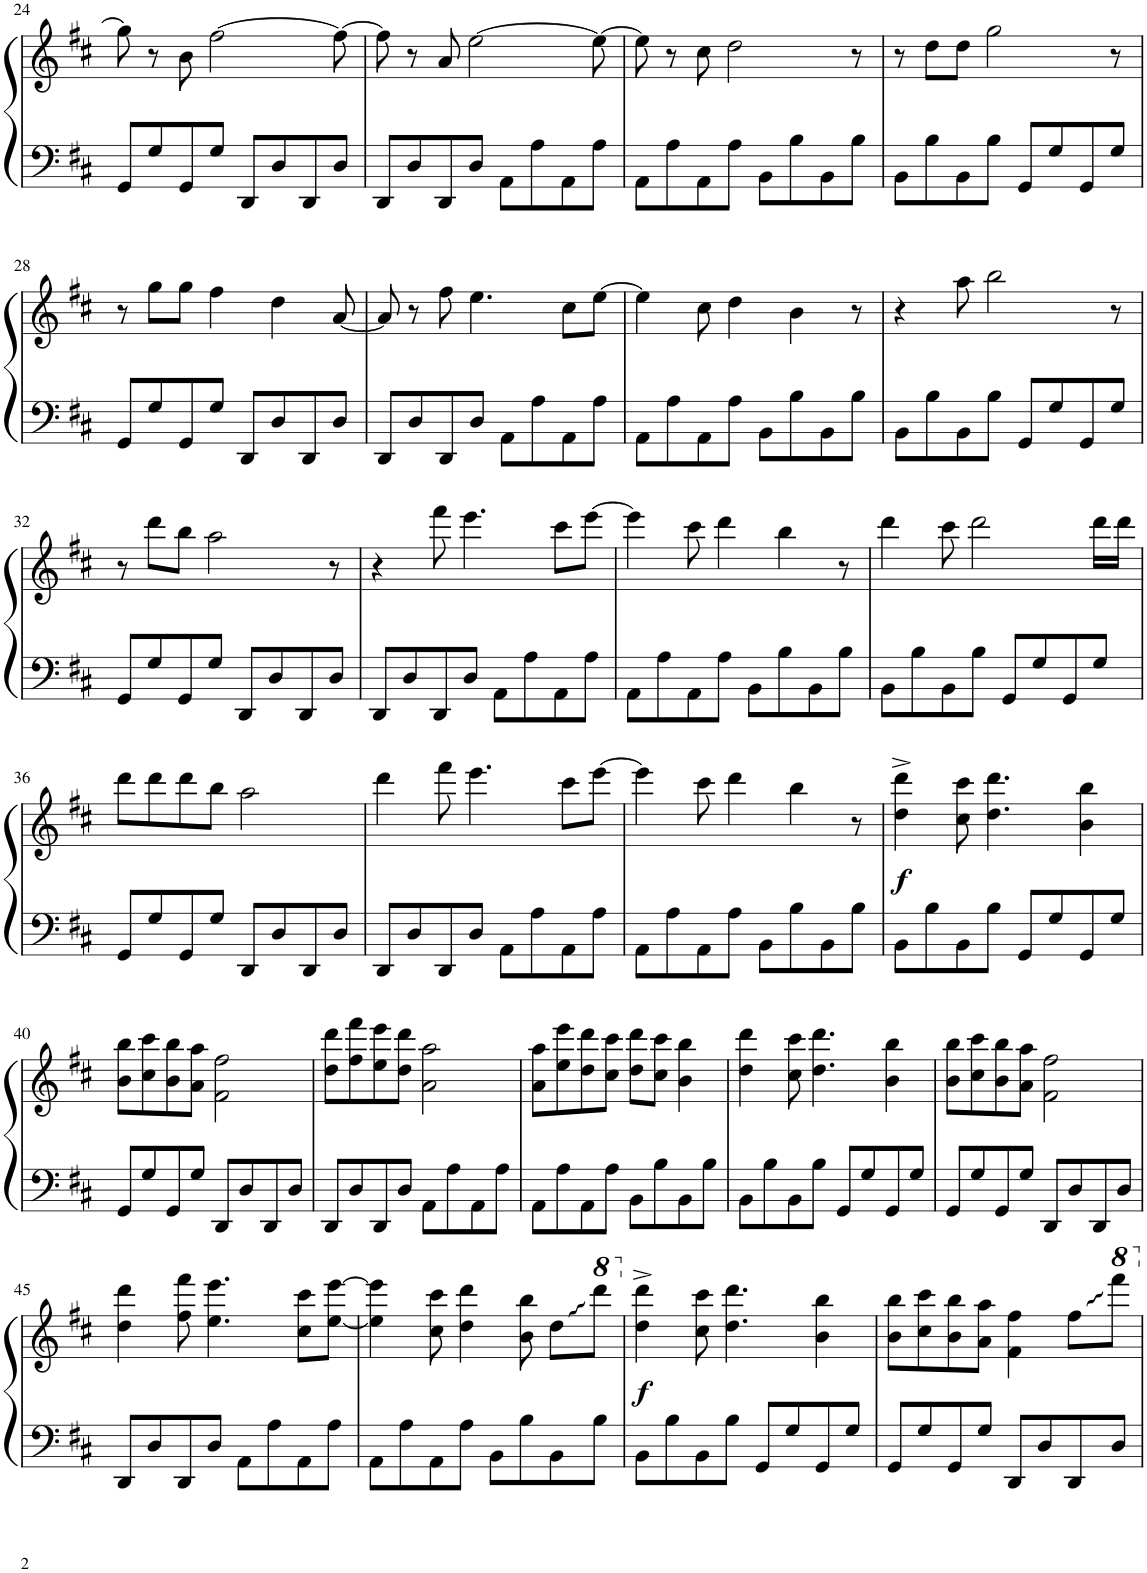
**kern	**kern	**dynam
*part1	*part1	*part1
*staff2	*staff1	*staff1/2
*I"Piano	*	*
*I'Pno.	*	*
!!LO:PB:g=z
*clefF4	*clefG2	*
*k[f#c#]	*k[f#c#]	*
*M4/4	*M4/4	*
=24	=24	=24
8GG/L	8gg\]	.
8G/	8r	.
8GG/	8b\	.
8G/J	[2ff#\	.
8DD/L	.	.
8D/	.	.
8DD/	.	.
8D/J	8ff#\_	.
=25	=25	=25
8DD/L	8ff#\]	.
8D/	8r	.
8DD/	8a/	.
8D/J	[2ee\	.
8AA\L	.	.
8A\	.	.
8AA\	.	.
8A\J	8ee\_	.
=26	=26	=26
8AA\L	8ee\]	.
8A\	8r	.
8AA\	8cc#\	.
8A\J	2dd\	.
8BB\L	.	.
8B\	.	.
8BB\	.	.
8B\J	8r	.
=27	=27	=27
8BB\L	8r	.
8B\	8dd\L	.
8BB\	8dd\J	.
8B\J	2gg\	.
8GG/L	.	.
8G/	.	.
8GG/	.	.
8G/J	8r	.
!!LO:LB:g=z
=28	=28	=28
8GG/L	8r	.
8G/	8gg\L	.
8GG/	8gg\J	.
8G/J	4ff#\	.
8DD/L	.	.
8D/	4dd\	.
8DD/	.	.
8D/J	[8a/	.
=29	=29	=29
8DD/L	8a/]	.
8D/	8r	.
8DD/	8ff#\	.
8D/J	4.ee\	.
8AA\L	.	.
8A\	.	.
8AA\	8cc#\L	.
8A\J	[8ee\J	.
=30	=30	=30
8AA\L	4ee\]	.
8A\	.	.
8AA\	8cc#\	.
8A\J	4dd\	.
8BB\L	.	.
8B\	4b\	.
8BB\	.	.
8B\J	8r	.
=31	=31	=31
8BB\L	4r	.
8B\	.	.
8BB\	8aa\	.
8B\J	2bb\	.
8GG/L	.	.
8G/	.	.
8GG/	.	.
8G/J	8r	.
!!LO:LB:g=z
=32	=32	=32
8GG/L	8r	.
8G/	8ddd\L	.
8GG/	8bb\J	.
8G/J	2aa\	.
8DD/L	.	.
8D/	.	.
8DD/	.	.
8D/J	8r	.
=33	=33	=33
8DD/L	4r	.
8D/	.	.
8DD/	8fff#\	.
8D/J	4.eee\	.
8AA\L	.	.
8A\	.	.
8AA\	8ccc#\L	.
8A\J	[8eee\J	.
=34	=34	=34
8AA\L	4eee\]	.
8A\	.	.
8AA\	8ccc#\	.
8A\J	4ddd\	.
8BB\L	.	.
8B\	4bb\	.
8BB\	.	.
8B\J	8r	.
=35	=35	=35
8BB\L	4ddd\	.
8B\	.	.
8BB\	8ccc#\	.
8B\J	2ddd\	.
8GG/L	.	.
8G/	.	.
8GG/	.	.
8G/J	16ddd\LL	.
.	16ddd\JJ	.
!!LO:LB:g=z
=36	=36	=36
8GG/L	8ddd\L	.
8G/	8ddd\	.
8GG/	8ddd\	.
8G/J	8bb\J	.
8DD/L	2aa\	.
8D/	.	.
8DD/	.	.
8D/J	.	.
=37	=37	=37
8DD/L	4ddd\	.
8D/	.	.
8DD/	8fff#\	.
8D/J	4.eee\	.
8AA\L	.	.
8A\	.	.
8AA\	8ccc#\L	.
8A\J	[8eee\J	.
=38	=38	=38
8AA\L	4eee\]	.
8A\	.	.
8AA\	8ccc#\	.
8A\J	4ddd\	.
8BB\L	.	.
8B\	4bb\	.
8BB\	.	.
8B\J	8r	.
=39	=39	=39
!	!	!LO:DY:b
8BB\L	4dd\^ 4ddd\^	f
8B\	.	.
8BB\	8cc#\ 8ccc#\	.
8B\J	4.dd\ 4.ddd\	.
8GG/L	.	.
8G/	.	.
8GG/	4b\ 4bb\	.
8G/J	.	.
!!LO:LB:g=z
=40	=40	=40
8GG/L	8b\ 8bb\L	.
8G/	8cc#\ 8ccc#\	.
8GG/	8b\ 8bb\	.
8G/J	8a\ 8aa\J	.
8DD/L	2f#\ 2ff#\	.
8D/	.	.
8DD/	.	.
8D/J	.	.
=41	=41	=41
8DD/L	8dd\ 8ddd\L	.
8D/	8ff#\ 8fff#\	.
8DD/	8ee\ 8eee\	.
8D/J	8dd\ 8ddd\J	.
8AA\L	2a\ 2aa\	.
8A\	.	.
8AA\	.	.
8A\J	.	.
=42	=42	=42
8AA\L	8a\ 8aa\L	.
8A\	8ee\ 8eee\	.
8AA\	8dd\ 8ddd\	.
8A\J	8cc#\ 8ccc#\J	.
8BB\L	8dd\ 8ddd\L	.
8B\	8cc#\ 8ccc#\J	.
8BB\	4b\ 4bb\	.
8B\J	.	.
=43	=43	=43
8BB\L	4dd\ 4ddd\	.
8B\	.	.
8BB\	8cc#\ 8ccc#\	.
8B\J	4.dd\ 4.ddd\	.
8GG/L	.	.
8G/	.	.
8GG/	4b\ 4bb\	.
8G/J	.	.
=44	=44	=44
8GG/L	8b\ 8bb\L	.
8G/	8cc#\ 8ccc#\	.
8GG/	8b\ 8bb\	.
8G/J	8a\ 8aa\J	.
8DD/L	2f#\ 2ff#\	.
8D/	.	.
8DD/	.	.
8D/J	.	.
!!LO:LB:g=z
=45	=45	=45
8DD/L	4dd\ 4ddd\	.
8D/	.	.
8DD/	8ff#\ 8fff#\	.
8D/J	4.ee\ 4.eee\	.
8AA\L	.	.
8A\	.	.
8AA\	8cc#\ 8ccc#\L	.
8A\J	[8ee\ [8eee\J	.
=46	=46	=46
8AA\L	4ee\] 4eee\]	.
8A\	.	.
8AA\	8cc#\ 8ccc#\	.
8A\J	4dd\ 4ddd\	.
8BB\L	.	.
8B\	8b\ 8bb\	.
8BB\	8dd\L	.
*	*8va	*
8B\J	8dddd\J	.
=47	=47	=47
*	*X8va	*
!	!	!LO:DY:b
8BB\L	4dd\^ 4ddd\^	f
8B\	.	.
8BB\	8cc#\ 8ccc#\	.
8B\J	4.dd\ 4.ddd\	.
8GG/L	.	.
8G/	.	.
8GG/	4b\ 4bb\	.
8G/J	.	.
=48	=48	=48
8GG/L	8b\ 8bb\L	.
8G/	8cc#\ 8ccc#\	.
8GG/	8b\ 8bb\	.
8G/J	8a\ 8aa\J	.
8DD/L	4f#\ 4ff#\	.
8D/	.	.
8DD/	8ff#\L	.
*	*8va	*
8D/J	8ffff#\J	.
*	*X8va	*
=	=	=
*-	*-	*-
